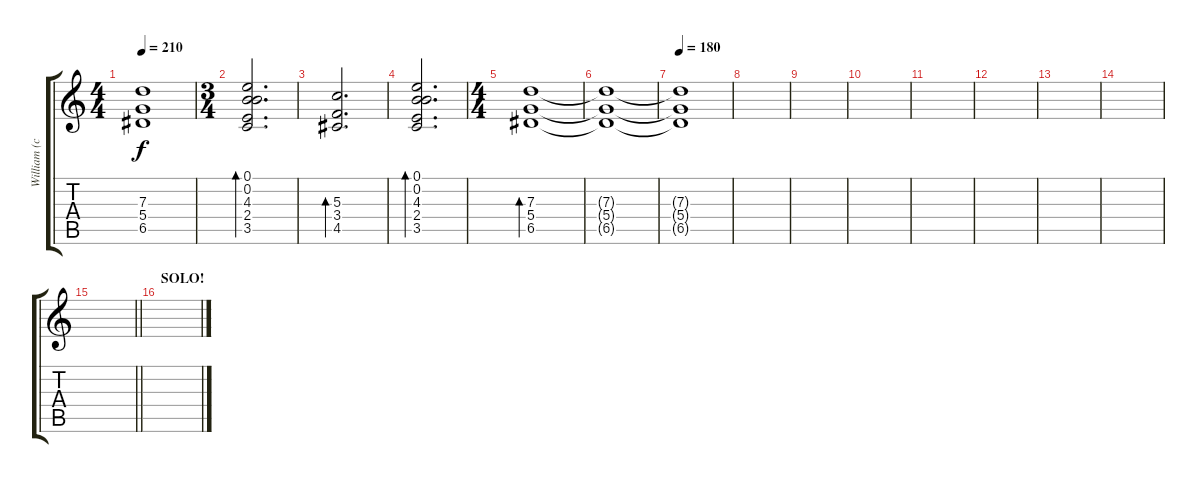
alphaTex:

\track ("William (clean)" "William (c") {instrument acousticguitarsteel}
\staff {score tabs}
\tuning (E4 B3 G3 D3 A2 D2) {hide}
\ts (4 4)
\tempo 210
\clef g2
\ks c
(7.3{t} 5.4{t} 6.5{t}).1{dy f} |
\ts (3 4)
(0.1 0.2 4.3 2.4 3.5).2{d bd 120} |
(5.3 3.4 4.5).2{d bd 60} |
(0.1 0.2 4.3 2.4 3.5).2{d bd 120} |
\ts (4 4)
(7.3 5.4 6.5).1{bd 60} |
(7.3{t} 5.4{t} 6.5{t}).1 |
\tempo 180
(7.3{t} 5.4{t} 6.5{t}).1 |
|
|
|
|
|
|
|
\barLineRight lightlight
|
\section ("" "SOLO!")
